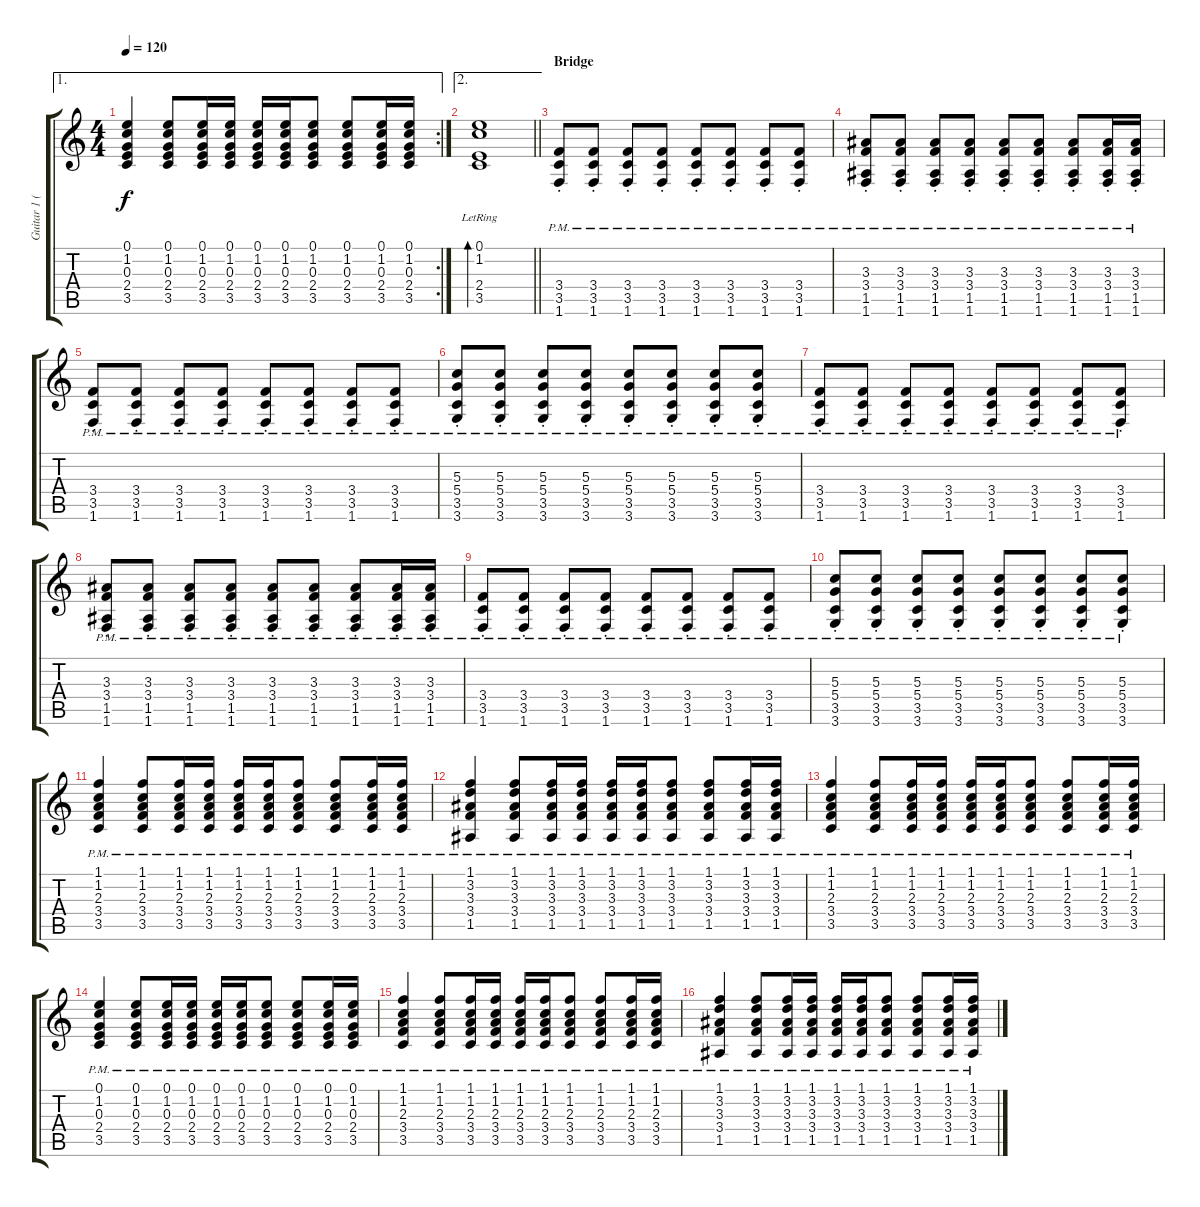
\track ("Guitar 1 (rhythm)" "Guitar 1 (") {instrument acousticguitarsteel}
\staff {score tabs}
\tuning (E4 B3 G3 D3 A2 E2) {hide}
\ae 1
\rc 2
\ts (4 4)
\tempo 120
\clef g2
\ks c
(0.1 1.2 0.3 2.4 3.5).4{dy f} (0.1 1.2 0.3 2.4 3.5).8 (0.1 1.2 0.3 2.4 3.5).16 (0.1 1.2 0.3 2.4 3.5).16 (0.1 1.2 0.3 2.4 3.5).16 (0.1 1.2 0.3 2.4 3.5).16 (0.1 1.2 0.3 2.4 3.5).8 (0.1 1.2 0.3 2.4 3.5).8 (0.1 1.2 0.3 2.4 3.5).16 (0.1 1.2 0.3 2.4 3.5).16 |
\ae 2
\barLineRight lightlight
(0.1{lr} 1.2 2.4 3.5).1{bd 240} |
\section ("" "Bridge")
(3.4{pm st} 3.5{pm st} 1.6{pm st}).8 (3.4{pm st} 3.5{pm st} 1.6{pm st}).8 (3.4{pm st} 3.5{pm st} 1.6{pm st}).8 (3.4{pm st} 3.5{pm st} 1.6{pm st}).8 (3.4{pm st} 3.5{pm st} 1.6{pm st}).8 (3.4{pm st} 3.5{pm st} 1.6{pm st}).8 (3.4{pm st} 3.5{pm st} 1.6{pm st}).8 (3.4{pm st} 3.5{pm st} 1.6{pm st}).8 |
(3.3{pm st} 3.4{pm st} 1.5{pm st} 1.6{pm st}).8 (3.3{pm st} 3.4{pm st} 1.5{pm st} 1.6{pm st}).8 (3.3{pm st} 3.4{pm st} 1.5{pm st} 1.6{pm st}).8 (3.3{pm st} 3.4{pm st} 1.5{pm st} 1.6{pm st}).8 (3.3{pm st} 3.4{pm st} 1.5{pm st} 1.6{pm st}).8 (3.3{pm st} 3.4{pm st} 1.5{pm st} 1.6{pm st}).8 (3.3{pm st} 3.4{pm st} 1.5{pm st} 1.6{pm st}).8 (3.3{pm st} 3.4{pm st} 1.5{pm st} 1.6{pm st}).16 (3.3{pm st} 3.4{pm st} 1.5{pm st} 1.6{pm st}).16 |
(3.4{pm st} 3.5{pm st} 1.6{pm st}).8 (3.4{pm st} 3.5{pm st} 1.6{pm st}).8 (3.4{pm st} 3.5{pm st} 1.6{pm st}).8 (3.4{pm st} 3.5{pm st} 1.6{pm st}).8 (3.4{pm st} 3.5{pm st} 1.6{pm st}).8 (3.4{pm st} 3.5{pm st} 1.6{pm st}).8 (3.4{pm st} 3.5{pm st} 1.6{pm st}).8 (3.4{pm st} 3.5{pm st} 1.6{pm st}).8 |
(5.3{pm st} 5.4{pm st} 3.5{pm st} 3.6{pm st}).8 (5.3{pm st} 5.4{pm st} 3.5{pm st} 3.6{pm st}).8 (5.3{pm st} 5.4{pm st} 3.5{pm st} 3.6{pm st}).8 (5.3{pm st} 5.4{pm st} 3.5{pm st} 3.6{pm st}).8 (5.3{pm st} 5.4{pm st} 3.5{pm st} 3.6{pm st}).8 (5.3{pm st} 5.4{pm st} 3.5{pm st} 3.6{pm st}).8 (5.3{pm st} 5.4{pm st} 3.5{pm st} 3.6{pm st}).8 (5.3{pm st} 5.4{pm st} 3.5{pm st} 3.6{pm st}).8 |
(3.4{pm st} 3.5{pm st} 1.6{pm st}).8 (3.4{pm st} 3.5{pm st} 1.6{pm st}).8 (3.4{pm st} 3.5{pm st} 1.6{pm st}).8 (3.4{pm st} 3.5{pm st} 1.6{pm st}).8 (3.4{pm st} 3.5{pm st} 1.6{pm st}).8 (3.4{pm st} 3.5{pm st} 1.6{pm st}).8 (3.4{pm st} 3.5{pm st} 1.6{pm st}).8 (3.4{pm st} 3.5{pm st} 1.6{pm st}).8 |
(3.3{pm st} 3.4{pm st} 1.5{pm st} 1.6{pm st}).8 (3.3{pm st} 3.4{pm st} 1.5{pm st} 1.6{pm st}).8 (3.3{pm st} 3.4{pm st} 1.5{pm st} 1.6{pm st}).8 (3.3{pm st} 3.4{pm st} 1.5{pm st} 1.6{pm st}).8 (3.3{pm st} 3.4{pm st} 1.5{pm st} 1.6{pm st}).8 (3.3{pm st} 3.4{pm st} 1.5{pm st} 1.6{pm st}).8 (3.3{pm st} 3.4{pm st} 1.5{pm st} 1.6{pm st}).8 (3.3{pm st} 3.4{pm st} 1.5{pm st} 1.6{pm st}).16 (3.3{pm st} 3.4{pm st} 1.5{pm st} 1.6{pm st}).16 |
(3.4{pm st} 3.5{pm st} 1.6{pm st}).8 (3.4{pm st} 3.5{pm st} 1.6{pm st}).8 (3.4{pm st} 3.5{pm st} 1.6{pm st}).8 (3.4{pm st} 3.5{pm st} 1.6{pm st}).8 (3.4{pm st} 3.5{pm st} 1.6{pm st}).8 (3.4{pm st} 3.5{pm st} 1.6{pm st}).8 (3.4{pm st} 3.5{pm st} 1.6{pm st}).8 (3.4{pm st} 3.5{pm st} 1.6{pm st}).8 |
(5.3{pm st} 5.4{pm st} 3.5{pm st} 3.6{pm st}).8 (5.3{pm st} 5.4{pm st} 3.5{pm st} 3.6{pm st}).8 (5.3{pm st} 5.4{pm st} 3.5{pm st} 3.6{pm st}).8 (5.3{pm st} 5.4{pm st} 3.5{pm st} 3.6{pm st}).8 (5.3{pm st} 5.4{pm st} 3.5{pm st} 3.6{pm st}).8 (5.3{pm st} 5.4{pm st} 3.5{pm st} 3.6{pm st}).8 (5.3{pm st} 5.4{pm st} 3.5{pm st} 3.6{pm st}).8 (5.3{pm st} 5.4{pm st} 3.5{pm st} 3.6{pm st}).8 |
(1.1{pm} 1.2{pm} 2.3{pm} 3.4{pm} 3.5{pm}).4 (1.1{pm} 1.2{pm} 2.3{pm} 3.4{pm} 3.5{pm}).8 (1.1{pm} 1.2{pm} 2.3{pm} 3.4{pm} 3.5{pm}).16 (1.1{pm} 1.2{pm} 2.3{pm} 3.4{pm} 3.5{pm}).16 (1.1{pm} 1.2{pm} 2.3{pm} 3.4{pm} 3.5{pm}).16 (1.1{pm} 1.2{pm} 2.3{pm} 3.4{pm} 3.5{pm}).16 (1.1{pm} 1.2{pm} 2.3{pm} 3.4{pm} 3.5{pm}).8 (1.1{pm} 1.2{pm} 2.3{pm} 3.4{pm} 3.5{pm}).8 (1.1{pm} 1.2{pm} 2.3{pm} 3.4{pm} 3.5{pm}).16 (1.1{pm} 1.2{pm} 2.3{pm} 3.4{pm} 3.5{pm}).16 |
(1.1{pm} 3.2{pm} 3.3{pm} 3.4{pm} 1.5{pm}).4 (1.1{pm} 3.2{pm} 3.3{pm} 3.4{pm} 1.5{pm}).8 (1.1{pm} 3.2{pm} 3.3{pm} 3.4{pm} 1.5{pm}).16 (1.1{pm} 3.2{pm} 3.3{pm} 3.4{pm} 1.5{pm}).16 (1.1{pm} 3.2{pm} 3.3{pm} 3.4{pm} 1.5{pm}).16 (1.1{pm} 3.2{pm} 3.3{pm} 3.4{pm} 1.5{pm}).16 (1.1{pm} 3.2{pm} 3.3{pm} 3.4{pm} 1.5{pm}).8 (1.1{pm} 3.2{pm} 3.3{pm} 3.4{pm} 1.5{pm}).8 (1.1{pm} 3.2{pm} 3.3{pm} 3.4{pm} 1.5{pm}).16 (1.1{pm} 3.2{pm} 3.3{pm} 3.4{pm} 1.5{pm}).16 |
(1.1{pm} 1.2{pm} 2.3{pm} 3.4{pm} 3.5{pm}).4 (1.1{pm} 1.2{pm} 2.3{pm} 3.4{pm} 3.5{pm}).8 (1.1{pm} 1.2{pm} 2.3{pm} 3.4{pm} 3.5{pm}).16 (1.1{pm} 1.2{pm} 2.3{pm} 3.4{pm} 3.5{pm}).16 (1.1{pm} 1.2{pm} 2.3{pm} 3.4{pm} 3.5{pm}).16 (1.1{pm} 1.2{pm} 2.3{pm} 3.4{pm} 3.5{pm}).16 (1.1{pm} 1.2{pm} 2.3{pm} 3.4{pm} 3.5{pm}).8 (1.1{pm} 1.2{pm} 2.3{pm} 3.4{pm} 3.5{pm}).8 (1.1{pm} 1.2{pm} 2.3{pm} 3.4{pm} 3.5{pm}).16 (1.1{pm} 1.2{pm} 2.3{pm} 3.4{pm} 3.5{pm}).16 |
(0.1{pm} 1.2{pm} 0.3{pm} 2.4{pm} 3.5{pm}).4 (0.1{pm} 1.2{pm} 0.3{pm} 2.4{pm} 3.5{pm}).8 (0.1{pm} 1.2{pm} 0.3{pm} 2.4{pm} 3.5{pm}).16 (0.1{pm} 1.2{pm} 0.3{pm} 2.4{pm} 3.5{pm}).16 (0.1{pm} 1.2{pm} 0.3{pm} 2.4{pm} 3.5{pm}).16 (0.1{pm} 1.2{pm} 0.3{pm} 2.4{pm} 3.5{pm}).16 (0.1{pm} 1.2{pm} 0.3{pm} 2.4{pm} 3.5{pm}).8 (0.1{pm} 1.2{pm} 0.3{pm} 2.4{pm} 3.5{pm}).8 (0.1{pm} 1.2{pm} 0.3{pm} 2.4{pm} 3.5{pm}).16 (0.1{pm} 1.2{pm} 0.3{pm} 2.4{pm} 3.5{pm}).16 |
(1.1{pm} 1.2{pm} 2.3{pm} 3.4{pm} 3.5{pm}).4 (1.1{pm} 1.2{pm} 2.3{pm} 3.4{pm} 3.5{pm}).8 (1.1{pm} 1.2{pm} 2.3{pm} 3.4{pm} 3.5{pm}).16 (1.1{pm} 1.2{pm} 2.3{pm} 3.4{pm} 3.5{pm}).16 (1.1{pm} 1.2{pm} 2.3{pm} 3.4{pm} 3.5{pm}).16 (1.1{pm} 1.2{pm} 2.3{pm} 3.4{pm} 3.5{pm}).16 (1.1{pm} 1.2{pm} 2.3{pm} 3.4{pm} 3.5{pm}).8 (1.1{pm} 1.2{pm} 2.3{pm} 3.4{pm} 3.5{pm}).8 (1.1{pm} 1.2{pm} 2.3{pm} 3.4{pm} 3.5{pm}).16 (1.1{pm} 1.2{pm} 2.3{pm} 3.4{pm} 3.5{pm}).16 |
(1.1{pm} 3.2{pm} 3.3{pm} 3.4{pm} 1.5{pm}).4 (1.1{pm} 3.2{pm} 3.3{pm} 3.4{pm} 1.5{pm}).8 (1.1{pm} 3.2{pm} 3.3{pm} 3.4{pm} 1.5{pm}).16 (1.1{pm} 3.2{pm} 3.3{pm} 3.4{pm} 1.5{pm}).16 (1.1{pm} 3.2{pm} 3.3{pm} 3.4{pm} 1.5{pm}).16 (1.1{pm} 3.2{pm} 3.3{pm} 3.4{pm} 1.5{pm}).16 (1.1{pm} 3.2{pm} 3.3{pm} 3.4{pm} 1.5{pm}).8 (1.1{pm} 3.2{pm} 3.3{pm} 3.4{pm} 1.5{pm}).8 (1.1{pm} 3.2{pm} 3.3{pm} 3.4{pm} 1.5{pm}).16 (1.1{pm} 3.2{pm} 3.3{pm} 3.4{pm} 1.5{pm}).16
